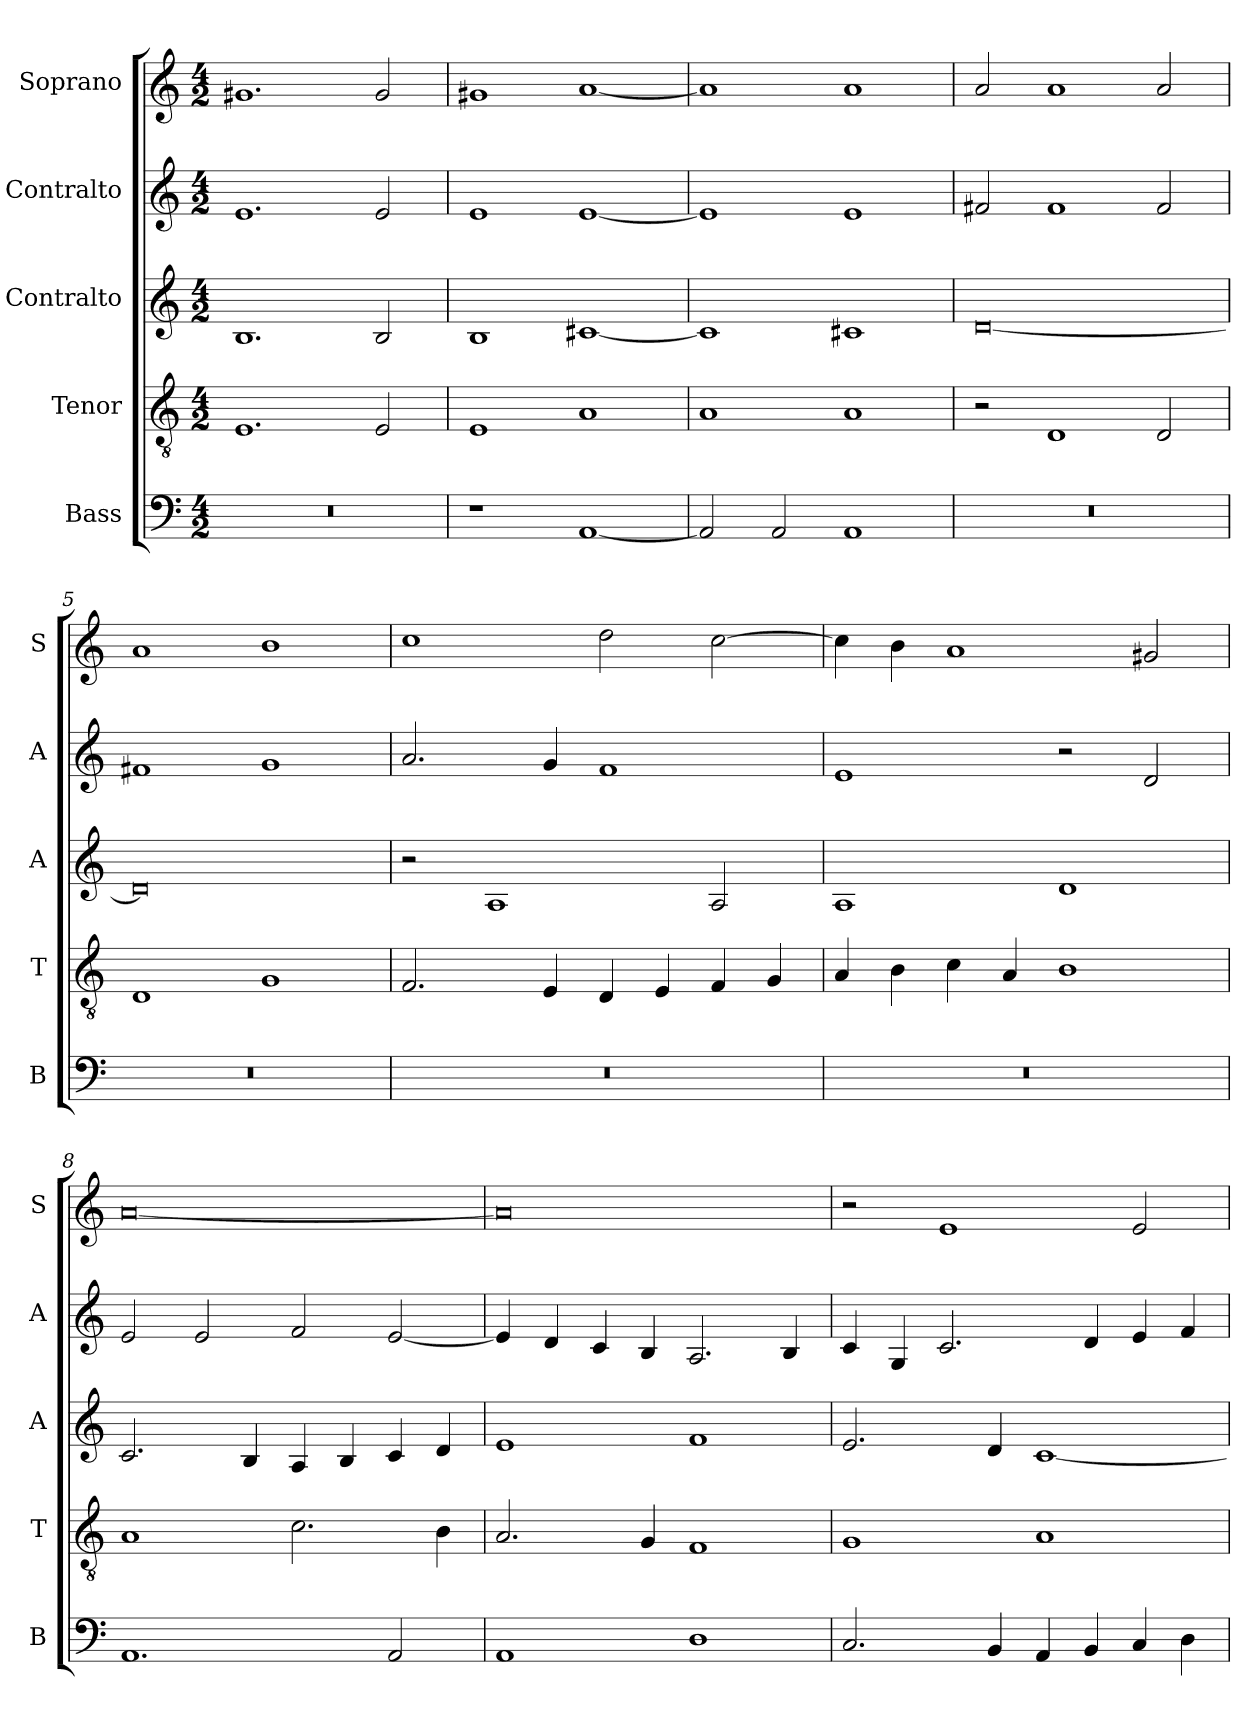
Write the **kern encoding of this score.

**kern	**kern	**kern	**kern	**kern
*part5	*part4	*part3	*part2	*part1
*staff5	*staff4	*staff3	*staff2	*staff1
*I"Bass	*I"Tenor	*I"Contralto	*I"Contralto	*I"Soprano
*I'B	*I'T	*I'A	*I'A	*I'S
*clefF4	*clefGv2	*clefG2	*clefG2	*clefG2
*k[]	*k[]	*k[]	*k[]	*k[]
*E:phr	*E:phr	*E:phr	*E:phr	*E:phr
*M4/2	*M4/2	*M4/2	*M4/2	*M4/2
=1	=1	=1	=1	=1
0r	1.E	1.B	1.e	1.g#X
.	2E	2B	2e	2g#
=2	=2	=2	=2	=2
1r	1E	1B	1e	1g#X
[1AA	1A	[1c#X	[1e	[1a
=3	=3	=3	=3	=3
2AA]	1A	1c#]	1e]	1a]
2AA	.	.	.	.
1AA	1A	1c#X	1e	1a
=4	=4	=4	=4	=4
0r	2r	[0d	2f#X	2a
.	1D	.	1f#	1a
.	2D	.	2f#	2a
=5	=5	=5	=5	=5
0r	1D	0d]	1f#X	1a
.	1G	.	1g	1b
=6	=6	=6	=6	=6
0r	2.F	2r	2.a	1cc
.	.	1A	.	.
.	4E	.	4g	.
.	4D	.	1f	2dd
.	4E	.	.	.
.	4F	2A	.	[2cc
.	4G	.	.	.
=7	=7	=7	=7	=7
0r	4A	1A	1e	4cc]
.	4B	.	.	4b
.	4c	.	.	1a
.	4A	.	.	.
.	1B	1d	2r	.
.	.	.	2d	2g#X
=8	=8	=8	=8	=8
1.AA	1A	2.c	2e	[0a
.	.	.	2e	.
.	.	4B	.	.
.	2.c	4A	2f	.
.	.	4B	.	.
2AA	.	4c	[2e	.
.	4B	4d	.	.
=9	=9	=9	=9	=9
1AA	2.A	1e	4e]	0a]
.	.	.	4d	.
.	.	.	4c	.
.	4G	.	4B	.
1D	1F	1f	2.A	.
.	.	.	4B	.
=10	=10	=10	=10	=10
2.C	1G	2.e	4c	2r
.	.	.	4G	.
.	.	.	2.c	1e
4BB	.	4d	.	.
4AA	1A	[1c	.	.
4BB	.	.	4d	.
4C	.	.	4e	2e
4D	.	.	4f	.
=	=	=	=	=
*-	*-	*-	*-	*-
